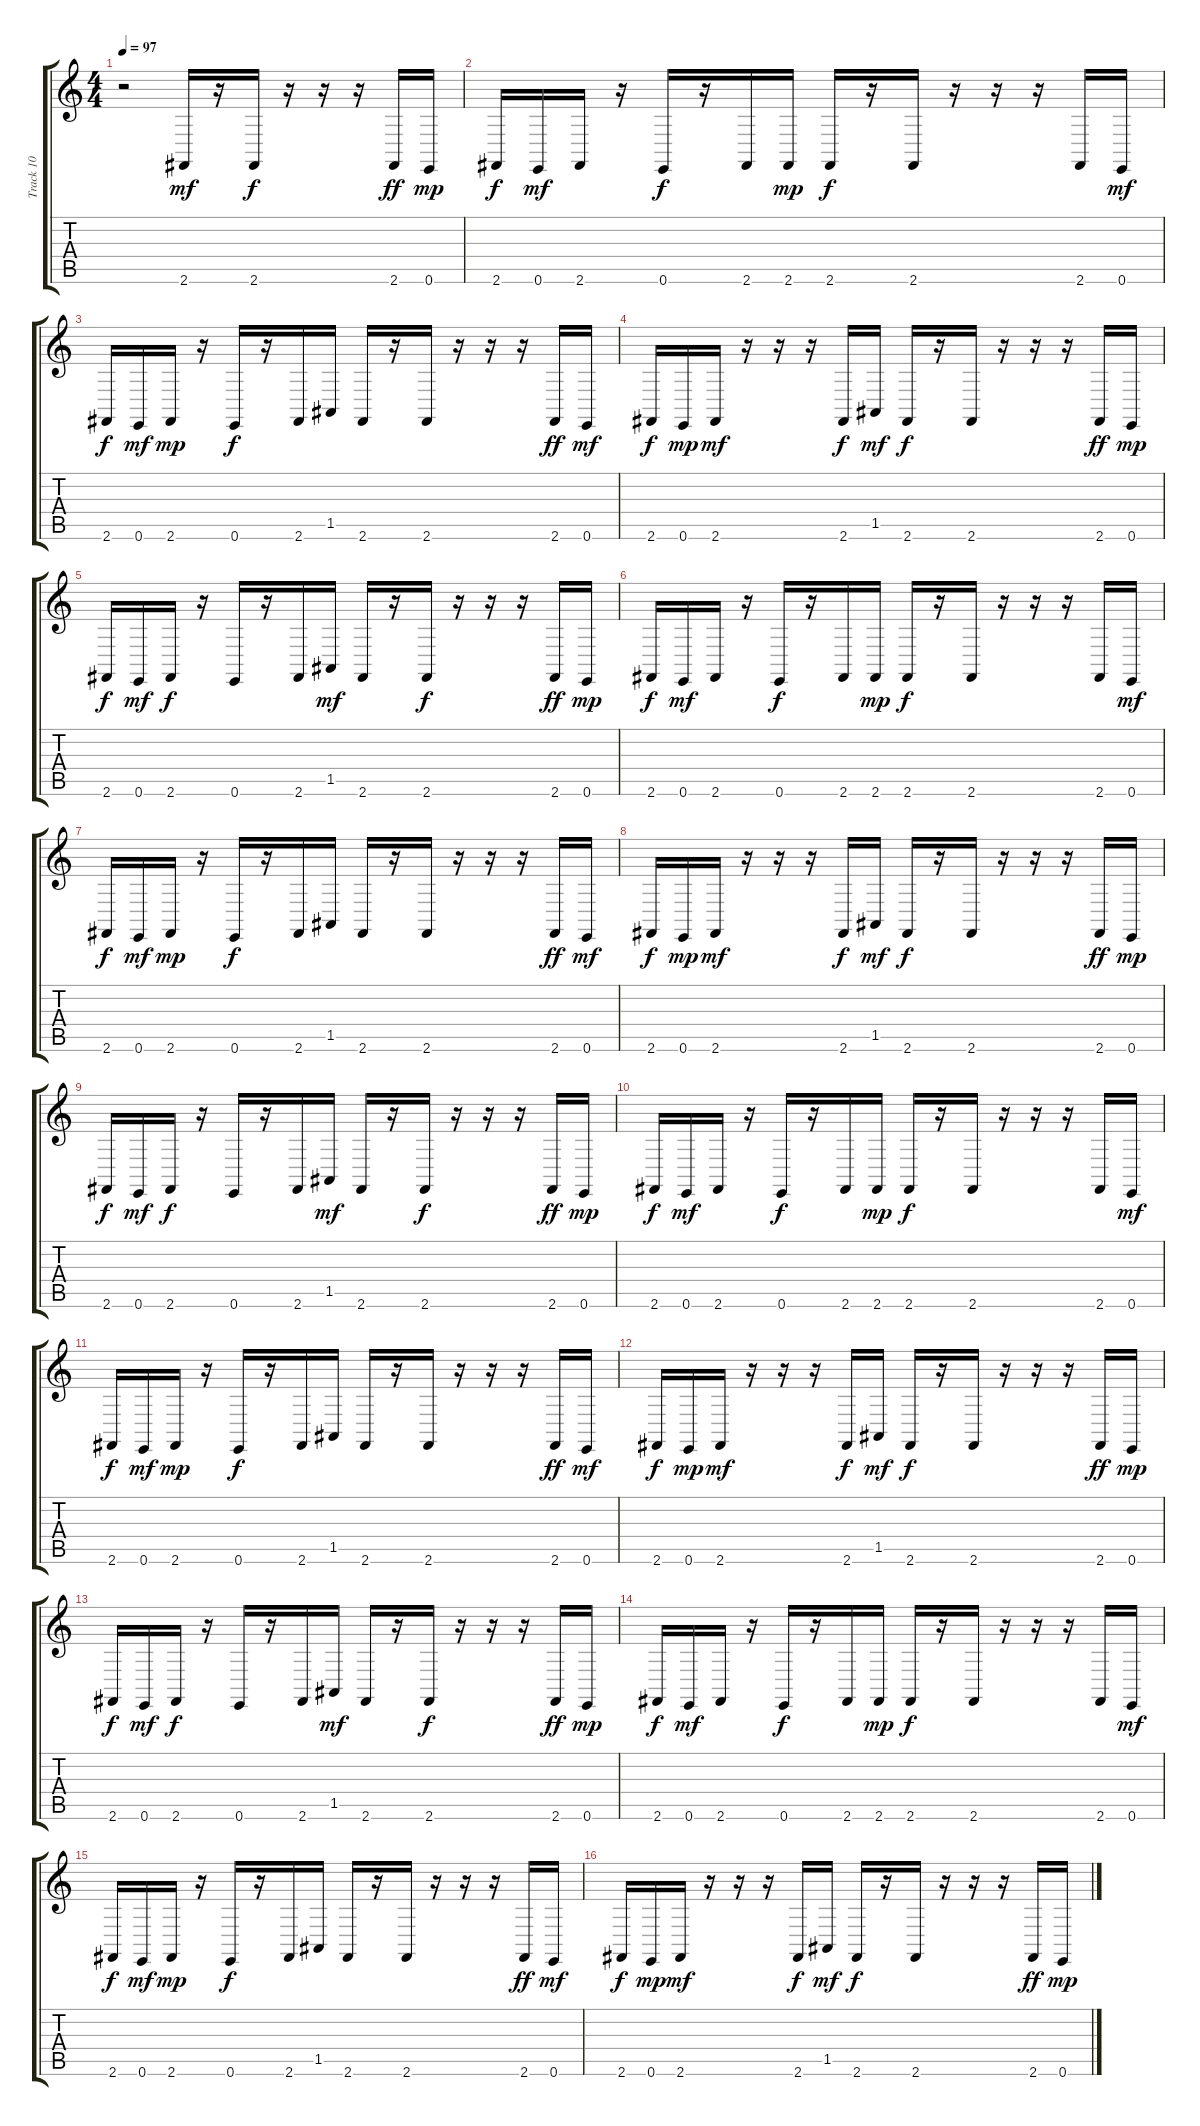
\track ("Track 10" "Track 10") {instrument honkytonkpiano}
\staff {score tabs}
\tuning (E4 B3 G3 D3 A2 E2) {hide}
\ts (4 4)
\tempo 97
\clef g2
\ks c
r.2{dy mf instrument honkytonkpiano} 2.6.16 r.16 2.6.16{dy f} r.16 r.16 r.16 2.6.16{dy ff} 0.6.16{dy mp} |
2.6.16{dy f} 0.6.16{dy mf} 2.6.16 r.16 0.6.16{dy f} r.16 2.6.16 2.6.16{dy mp} 2.6.16{dy f} r.16 2.6.16 r.16 r.16 r.16 2.6.16 0.6.16{dy mf} |
2.6.16{dy f} 0.6.16{dy mf} 2.6.16{dy mp} r.16 0.6.16{dy f} r.16 2.6.16 1.5.16 2.6.16 r.16 2.6.16 r.16 r.16 r.16 2.6.16{dy ff} 0.6.16{dy mf} |
2.6.16{dy f} 0.6.16{dy mp} 2.6.16{dy mf} r.16 r.16 r.16 2.6.16{dy f} 1.5.16{dy mf} 2.6.16{dy f} r.16 2.6.16 r.16 r.16 r.16 2.6.16{dy ff} 0.6.16{dy mp} |
2.6.16{dy f} 0.6.16{dy mf} 2.6.16{dy f} r.16 0.6.16 r.16 2.6.16 1.5.16{dy mf} 2.6.16 r.16 2.6.16{dy f} r.16 r.16 r.16 2.6.16{dy ff} 0.6.16{dy mp} |
2.6.16{dy f} 0.6.16{dy mf} 2.6.16 r.16 0.6.16{dy f} r.16 2.6.16 2.6.16{dy mp} 2.6.16{dy f} r.16 2.6.16 r.16 r.16 r.16 2.6.16 0.6.16{dy mf} |
2.6.16{dy f} 0.6.16{dy mf} 2.6.16{dy mp} r.16 0.6.16{dy f} r.16 2.6.16 1.5.16 2.6.16 r.16 2.6.16 r.16 r.16 r.16 2.6.16{dy ff} 0.6.16{dy mf} |
2.6.16{dy f} 0.6.16{dy mp} 2.6.16{dy mf} r.16 r.16 r.16 2.6.16{dy f} 1.5.16{dy mf} 2.6.16{dy f} r.16 2.6.16 r.16 r.16 r.16 2.6.16{dy ff} 0.6.16{dy mp} |
2.6.16{dy f} 0.6.16{dy mf} 2.6.16{dy f} r.16 0.6.16 r.16 2.6.16 1.5.16{dy mf} 2.6.16 r.16 2.6.16{dy f} r.16 r.16 r.16 2.6.16{dy ff} 0.6.16{dy mp} |
2.6.16{dy f} 0.6.16{dy mf} 2.6.16 r.16 0.6.16{dy f} r.16 2.6.16 2.6.16{dy mp} 2.6.16{dy f} r.16 2.6.16 r.16 r.16 r.16 2.6.16 0.6.16{dy mf} |
2.6.16{dy f} 0.6.16{dy mf} 2.6.16{dy mp} r.16 0.6.16{dy f} r.16 2.6.16 1.5.16 2.6.16 r.16 2.6.16 r.16 r.16 r.16 2.6.16{dy ff} 0.6.16{dy mf} |
2.6.16{dy f} 0.6.16{dy mp} 2.6.16{dy mf} r.16 r.16 r.16 2.6.16{dy f} 1.5.16{dy mf} 2.6.16{dy f} r.16 2.6.16 r.16 r.16 r.16 2.6.16{dy ff} 0.6.16{dy mp} |
2.6.16{dy f} 0.6.16{dy mf} 2.6.16{dy f} r.16 0.6.16 r.16 2.6.16 1.5.16{dy mf} 2.6.16 r.16 2.6.16{dy f} r.16 r.16 r.16 2.6.16{dy ff} 0.6.16{dy mp} |
2.6.16{dy f} 0.6.16{dy mf} 2.6.16 r.16 0.6.16{dy f} r.16 2.6.16 2.6.16{dy mp} 2.6.16{dy f} r.16 2.6.16 r.16 r.16 r.16 2.6.16 0.6.16{dy mf} |
2.6.16{dy f} 0.6.16{dy mf} 2.6.16{dy mp} r.16 0.6.16{dy f} r.16 2.6.16 1.5.16 2.6.16 r.16 2.6.16 r.16 r.16 r.16 2.6.16{dy ff} 0.6.16{dy mf} |
2.6.16{dy f} 0.6.16{dy mp} 2.6.16{dy mf} r.16 r.16 r.16 2.6.16{dy f} 1.5.16{dy mf} 2.6.16{dy f} r.16 2.6.16 r.16 r.16 r.16 2.6.16{dy ff} 0.6.16{dy mp}
